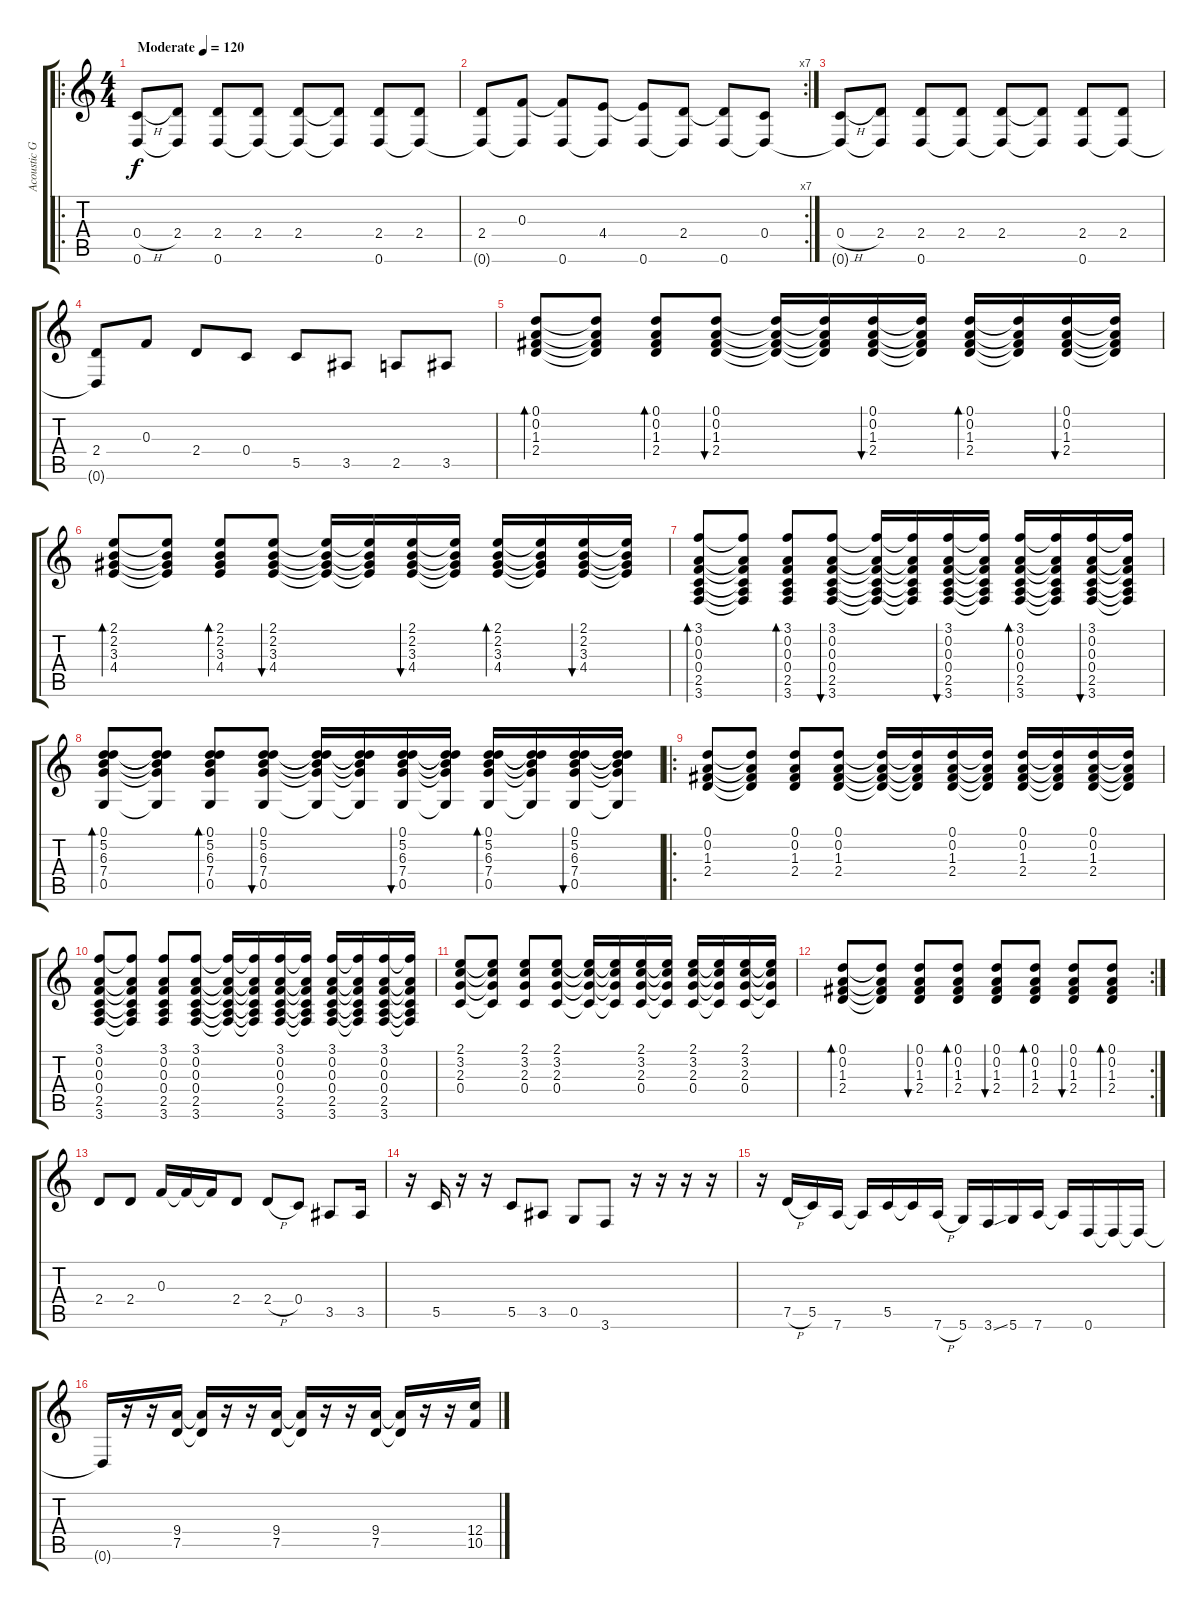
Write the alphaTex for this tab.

\track ("Acoustic Guitar" "Acoustic G") {instrument electricguitarclean}
\staff {score tabs}
\tuning (D4 A3 F3 C3 G2 D2) {hide}
\ro
\ts (4 4)
\tempo (120 "Moderate")
\clef g2
\ks c
(0.4{h} 0.6).8{dy f instrument electricguitarclean} (2.4 0.6{t}).8 (2.4 0.6).8 (2.4 0.6{t}).8 (2.4 0.6{t}).8 (2.4{t} 0.6{t}).8 (2.4 0.6).8 (2.4 0.6{t}).8 |
\rc 7
(2.4 0.6{t}).8 (0.3 0.6{t}).8 (0.3{t} 0.6).8 (4.4 0.6{t}).8 (4.4{t} 0.6).8 (2.4 0.6{t}).8 (2.4{t} 0.6).8 (0.4 0.6{t}).8 |
(0.4{h} 0.6{t}).8 (2.4 0.6{t}).8 (2.4 0.6).8 (2.4 0.6{t}).8 (2.4 0.6{t}).8 (2.4{t} 0.6{t}).8 (2.4 0.6).8 (2.4 0.6{t}).8 |
(2.4 0.6{t}).8 0.3.8 2.4.8 0.4.8 5.5.8 3.5.8 2.5.8 3.5.8 |
(0.1 0.2 1.3 2.4).8{bd 120} (0.1{t} 0.2{t} 1.3{t} 2.4{t}).8 (0.1 0.2 1.3 2.4).8{bd 120} (0.1 0.2 1.3 2.4).8{bu 120} (0.1{t} 0.2{t} 1.3{t} 2.4{t}).16 (0.1{t} 0.2{t} 1.3{t} 2.4{t}).16 (0.1 0.2 1.3 2.4).16{bu 120} (0.1{t} 0.2{t} 1.3{t} 2.4{t}).16 (0.1 0.2 1.3 2.4).16{bd 120} (0.1{t} 0.2{t} 1.3{t} 2.4{t}).16 (0.1 0.2 1.3 2.4).16{bu 120} (0.1{t} 0.2{t} 1.3{t} 2.4{t}).16 |
(2.1 2.2 3.3 4.4).8{bd 120} (2.1{t} 2.2{t} 3.3{t} 4.4{t}).8 (2.1 2.2 3.3 4.4).8{bd 120} (2.1 2.2 3.3 4.4).8{bu 120} (2.1{t} 2.2{t} 3.3{t} 4.4{t}).16 (2.1{t} 2.2{t} 3.3{t} 4.4{t}).16 (2.1 2.2 3.3 4.4).16{bu 120} (2.1{t} 2.2{t} 3.3{t} 4.4{t}).16 (2.1 2.2 3.3 4.4).16{bd 120} (2.1{t} 2.2{t} 3.3{t} 4.4{t}).16 (2.1 2.2 3.3 4.4).16{bu 120} (2.1{t} 2.2{t} 3.3{t} 4.4{t}).16 |
(3.1 0.2 0.3 0.4 2.5 3.6).8{bd 120} (3.1{t} 0.2{t} 0.3{t} 0.4{t} 2.5{t} 3.6{t}).8 (3.1 0.2 0.3 0.4 2.5 3.6).8{bd 120} (3.1 0.2 0.3 0.4 2.5 3.6).8{bu 120} (3.1{t} 0.2{t} 0.3{t} 0.4{t} 2.5{t} 3.6{t}).16 (3.1{t} 0.2{t} 0.3{t} 0.4{t} 2.5{t} 3.6{t}).16 (3.1 0.2 0.3 0.4 2.5 3.6).16{bu 120} (3.1{t} 0.2{t} 0.3{t} 0.4{t} 2.5{t} 3.6{t}).16 (3.1 0.2 0.3 0.4 2.5 3.6).16{bd 120} (3.1{t} 0.2{t} 0.3{t} 0.4{t} 2.5{t} 3.6{t}).16 (3.1 0.2 0.3 0.4 2.5 3.6).16{bu 120} (3.1{t} 0.2{t} 0.3{t} 0.4{t} 2.5{t} 3.6{t}).16 |
(0.1 5.2 6.3 7.4 0.5).8{bd 120} (0.1{t} 5.2{t} 6.3{t} 7.4{t} 0.5{t}).8 (0.1 5.2 6.3 7.4 0.5).8{bd 120} (0.1 5.2 6.3 7.4 0.5).8{bu 120} (0.1{t} 5.2{t} 6.3{t} 7.4{t} 0.5{t}).16 (0.1{t} 5.2{t} 6.3{t} 7.4{t} 0.5{t}).16 (0.1 5.2 6.3 7.4 0.5).16{bu 120} (0.1{t} 5.2{t} 6.3{t} 7.4{t} 0.5{t}).16 (0.1 5.2 6.3 7.4 0.5).16{bd 120} (0.1{t} 5.2{t} 6.3{t} 7.4{t} 0.5{t}).16 (0.1 5.2 6.3 7.4 0.5).16{bu 120} (0.1{t} 5.2{t} 6.3{t} 7.4{t} 0.5{t}).16 |
\ro
(0.1 0.2 1.3 2.4).8 (0.1{t} 0.2{t} 1.3{t} 2.4{t}).8 (0.1 0.2 1.3 2.4).8 (0.1 0.2 1.3 2.4).8 (0.1{t} 0.2{t} 1.3{t} 2.4{t}).16 (0.1{t} 0.2{t} 1.3{t} 2.4{t}).16 (0.1 0.2 1.3 2.4).16 (0.1{t} 0.2{t} 1.3{t} 2.4{t}).16 (0.1 0.2 1.3 2.4).16 (0.1{t} 0.2{t} 1.3{t} 2.4{t}).16 (0.1 0.2 1.3 2.4).16 (0.1{t} 0.2{t} 1.3{t} 2.4{t}).16 |
(3.1 0.2 0.3 0.4 2.5 3.6).8 (3.1{t} 0.2{t} 0.3{t} 0.4{t} 2.5{t} 3.6{t}).8 (3.1 0.2 0.3 0.4 2.5 3.6).8 (3.1 0.2 0.3 0.4 2.5 3.6).8 (3.1{t} 0.2{t} 0.3{t} 0.4{t} 2.5{t} 3.6{t}).16 (3.1{t} 0.2{t} 0.3{t} 0.4{t} 2.5{t} 3.6{t}).16 (3.1 0.2 0.3 0.4 2.5 3.6).16 (3.1{t} 0.2{t} 0.3{t} 0.4{t} 2.5{t} 3.6{t}).16 (3.1 0.2 0.3 0.4 2.5 3.6).16 (3.1{t} 0.2{t} 0.3{t} 0.4{t} 2.5{t} 3.6{t}).16 (3.1 0.2 0.3 0.4 2.5 3.6).16 (3.1{t} 0.2{t} 0.3{t} 0.4{t} 2.5{t} 3.6{t}).16 |
(2.1 3.2 2.3 0.4).8 (2.1{t} 3.2{t} 2.3{t} 0.4{t}).8 (2.1 3.2 2.3 0.4).8 (2.1 3.2 2.3 0.4).8 (2.1{t} 3.2{t} 2.3{t} 0.4{t}).16 (2.1{t} 3.2{t} 2.3{t} 0.4{t}).16 (2.1 3.2 2.3 0.4).16 (2.1{t} 3.2{t} 2.3{t} 0.4{t}).16 (2.1 3.2 2.3 0.4).16 (2.1{t} 3.2{t} 2.3{t} 0.4{t}).16 (2.1 3.2 2.3 0.4).16 (2.1{t} 3.2{t} 2.3{t} 0.4{t}).16 |
\rc 2
(0.1 0.2 1.3 2.4).8{bd 120} (0.1{t} 0.2{t} 1.3{t} 2.4{t}).8 (0.1 0.2 1.3 2.4).8{bu 120} (0.1 0.2 1.3 2.4).8{bd 120} (0.1 0.2 1.3 2.4).8{bu 120} (0.1 0.2 1.3 2.4).8{bd 120} (0.1 0.2 1.3 2.4).8{bu 120} (0.1 0.2 1.3 2.4).8{bd 120} |
2.4.8 2.4.8 0.3.16 0.3{t}.16 0.3{t}.16 2.4.8 2.4{h}.8 0.4.8 3.5.8 3.5.16 |
r.16 5.5.16 r.16 r.16 5.5.8 3.5.8 0.5.8 3.6.8 r.16 r.16 r.16 r.16 |
r.16 7.5{h}.16 5.5.16 7.6.16 7.6{t}.16 5.5.16 5.5{t}.16 7.6{h}.16 5.6.16 3.6{ss}.16 5.6.16 7.6.16 7.6{t}.16 0.6.16 0.6{t}.16 0.6{t}.16 |
0.6{t}.16 r.16 r.16 (9.4 7.5).16 (9.4{t} 7.5{t}).16 r.16 r.16 (9.4 7.5).16 (9.4{t} 7.5{t}).16 r.16 r.16 (9.4 7.5).16 (9.4{t} 7.5{t}).16 r.16 r.16 (12.4 10.5).16
